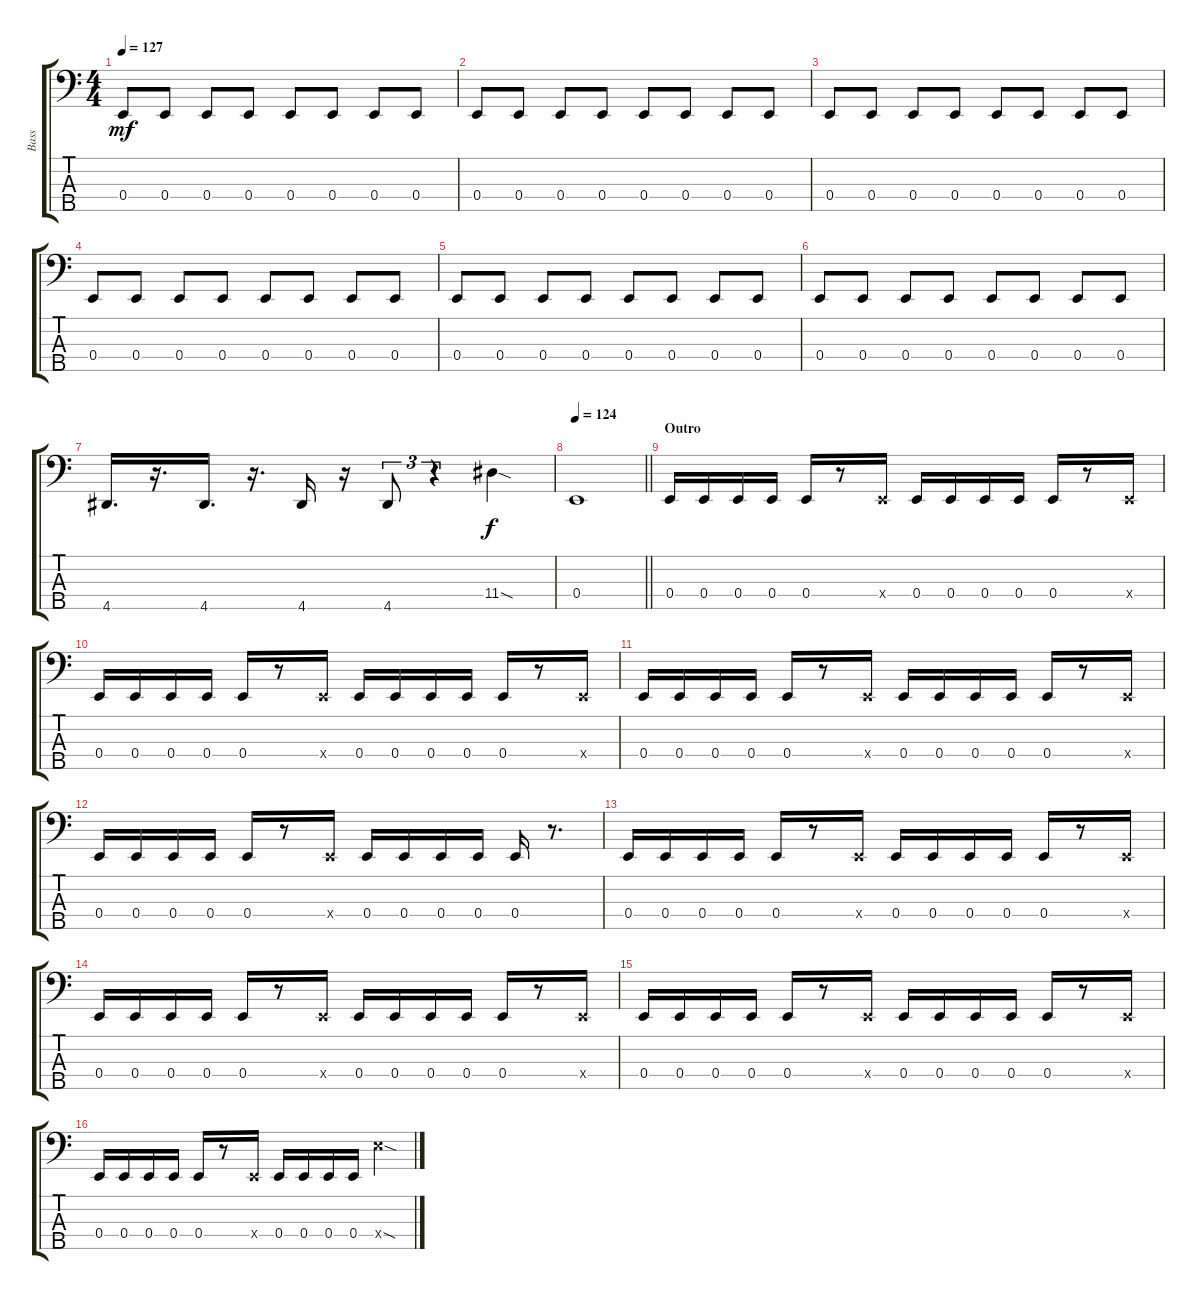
\track ("Bass" "Bass") {instrument electricbassfinger}
\staff {score tabs}
\tuning (G2 D2 A1 E1 B0) {hide}
\ts (4 4)
\tempo 127
\clef f4
\ks c
0.4.8{dy mf} 0.4.8 0.4.8 0.4.8 0.4.8 0.4.8 0.4.8 0.4.8 |
0.4.8 0.4.8 0.4.8 0.4.8 0.4.8 0.4.8 0.4.8 0.4.8 |
0.4.8 0.4.8 0.4.8 0.4.8 0.4.8 0.4.8 0.4.8 0.4.8 |
0.4.8 0.4.8 0.4.8 0.4.8 0.4.8 0.4.8 0.4.8 0.4.8 |
0.4.8 0.4.8 0.4.8 0.4.8 0.4.8 0.4.8 0.4.8 0.4.8 |
0.4.8 0.4.8 0.4.8 0.4.8 0.4.8 0.4.8 0.4.8 0.4.8 |
4.5.16{d} r.16{d} 4.5.16{d} r.16{d} 4.5.16 r.16 4.5.8{tu (3 2)} r.4{tu (3 2)} 11.4{sod}.4{dy f} |
\tempo 124
\barLineRight lightlight
0.4.1 |
\section ("" "Outro")
0.4.16 0.4.16 0.4.16 0.4.16 0.4.16 r.8 0.4{x}.16 0.4.16 0.4.16 0.4.16 0.4.16 0.4.16 r.8 0.4{x}.16 |
0.4.16 0.4.16 0.4.16 0.4.16 0.4.16 r.8 0.4{x}.16 0.4.16 0.4.16 0.4.16 0.4.16 0.4.16 r.8 0.4{x}.16 |
0.4.16 0.4.16 0.4.16 0.4.16 0.4.16 r.8 0.4{x}.16 0.4.16 0.4.16 0.4.16 0.4.16 0.4.16 r.8 0.4{x}.16 |
0.4.16 0.4.16 0.4.16 0.4.16 0.4.16 r.8 0.4{x}.16 0.4.16 0.4.16 0.4.16 0.4.16 0.4.16 r.8{d} |
0.4.16 0.4.16 0.4.16 0.4.16 0.4.16 r.8 0.4{x}.16 0.4.16 0.4.16 0.4.16 0.4.16 0.4.16 r.8 0.4{x}.16 |
0.4.16 0.4.16 0.4.16 0.4.16 0.4.16 r.8 0.4{x}.16 0.4.16 0.4.16 0.4.16 0.4.16 0.4.16 r.8 0.4{x}.16 |
0.4.16 0.4.16 0.4.16 0.4.16 0.4.16 r.8 0.4{x}.16 0.4.16 0.4.16 0.4.16 0.4.16 0.4.16 r.8 0.4{x}.16 |
0.4.16 0.4.16 0.4.16 0.4.16 0.4.16 r.8 0.4{x}.16 0.4.16 0.4.16 0.4.16 0.4.16 12.4{sod x}.4
